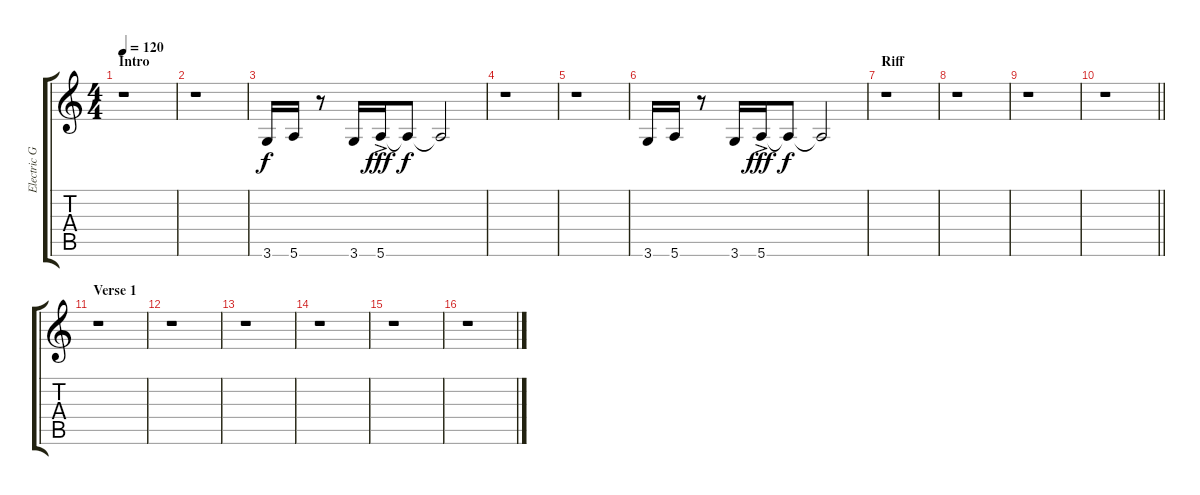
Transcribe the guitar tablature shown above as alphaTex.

\track ("Electric Guitar" "Electric G") {instrument overdrivenguitar}
\staff {score tabs}
\tuning (E4 B3 G3 D3 A2 E2) {hide}
\ts (4 4)
\section ("" "Intro")
\tempo 120
\clef g2
\ks c
r.1{dy f instrument overdrivenguitar} |
r.1 |
3.6.16 5.6.16 r.8 3.6.16 5.6{ac}.16{dy fff} 5.6{t}.8{dy f} 5.6{t}.2 |
r.1 |
r.1 |
3.6.16 5.6.16 r.8 3.6.16 5.6{ac}.16{dy fff} 5.6{t}.8{dy f} 5.6{t}.2 |
\section ("" "Riff")
r.1 |
r.1 |
r.1 |
\barLineRight lightlight
r.1 |
\section ("" "Verse 1")
r.1 |
r.1 |
r.1 |
r.1 |
r.1 |
r.1
